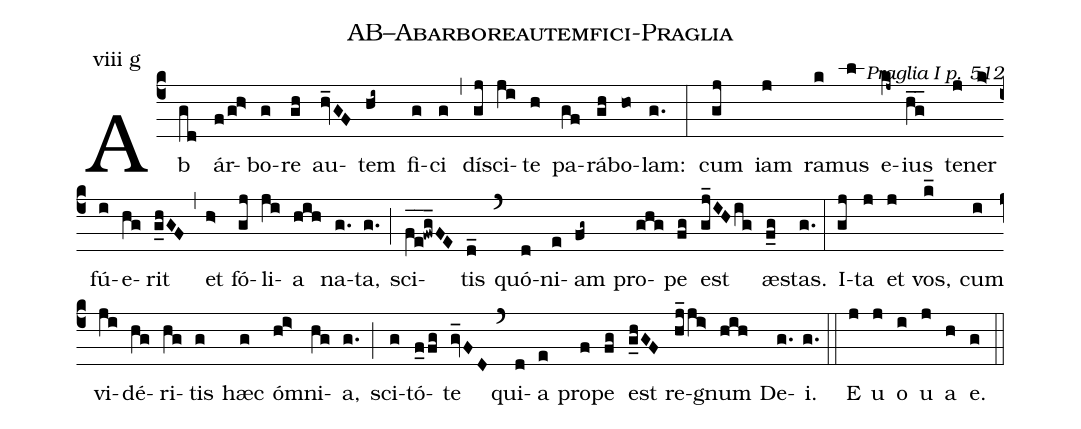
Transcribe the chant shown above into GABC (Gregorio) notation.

name: AB--Abarboreautemfici-Praglia;
commentary: Praglia I p. 512;
annotation: viii g;
%%
(c4) Ab(gd) ár(f/gh>)bo(g)re(gh) au(hv_GF)tem(hi~) fi(g)ci(g) (,) dí(gj)sci(ji)te(h) pa(gf)rá(gh)bo(ho)lam:(g.) (:) cum(gj) iam(j) ra(k)mus(l) e(kj~)ius(hg__) te(j)ner(k>) fú(i)e(hg)rit(g_hGF) (,) et(h>) fó(gj)li(ji)a(hih) na(g.)ta,(g.) (;) sci(fe__!fwg_FE)tis(d_) (`) quó(d)ni(e)am(fg~) pro(ghg)pe(fg) est(gj_IHig) æ(f_g)stas.(g.) (:) I(gj)ta(j) et(j) vos,(k_) cum(i) vi(ji)dé(hg)ri(hg)tis(g) hæc(g) óm(hi>)ni(hg)a,(g.) (;) sci(g)tó(f_0fg)te(gv_FD) (`) qui(d)a(e) pro(f)pe(fg) est(g_hGF) re(hj_ji>)gnum(hih) De(g.)i.(g.) (::) E(j) u(j) o(i) u(j) a(h) e.(g) (::)
